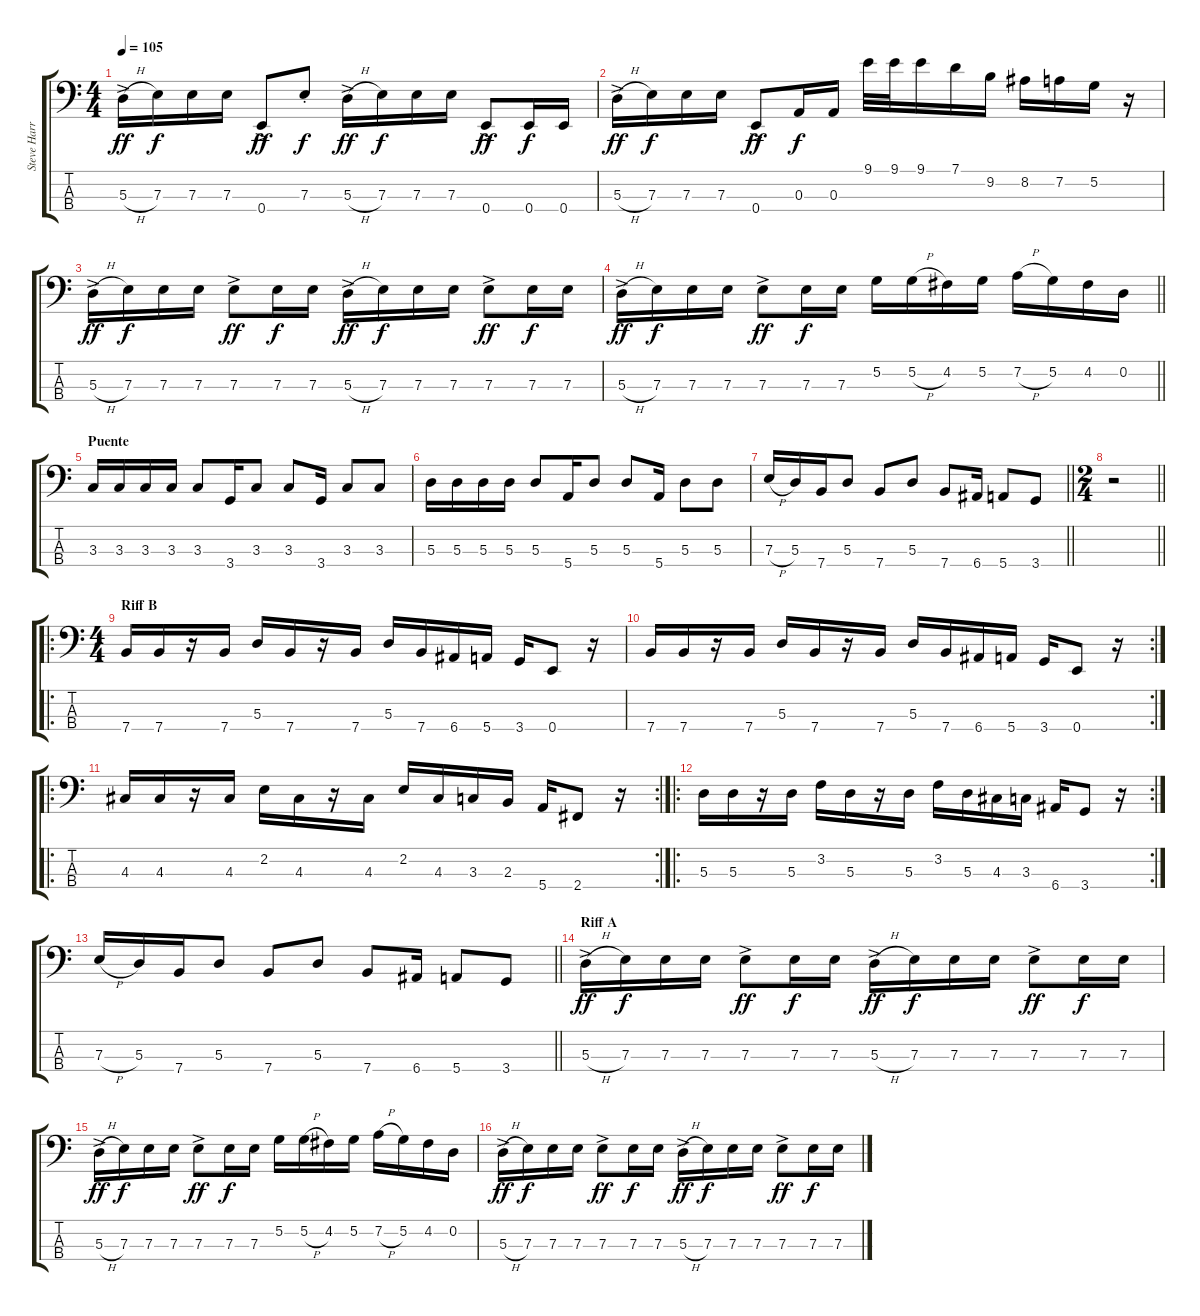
\track ("Steve Harris" "Steve Harr") {instrument electricbassfinger}
\staff {score tabs}
\tuning (G2 D2 A1 E1) {hide}
\ts (4 4)
\tempo 105
\clef f4
\ks c
5.3{h ac}.16{dy ff} 7.3.16{dy f} 7.3.16 7.3.16 0.4{ac}.8{dy ff} 7.3{st}.8{dy f} 5.3{h ac}.16{dy ff} 7.3.16{dy f} 7.3.16 7.3.16 0.4{ac}.8{dy ff} 0.4.16{dy f} 0.4.16 |
5.3{h ac}.16{dy ff} 7.3.16{dy f} 7.3.16 7.3.16 0.4{ac}.8{dy ff} 0.3.16{dy f} 0.3.16 9.1.32 9.1.32 9.1.16 7.1.16 9.2.16 8.2.16 7.2.16 5.2.16 r.16 |
5.3{h ac}.16{dy ff} 7.3.16{dy f} 7.3.16 7.3.16 7.3{ac}.8{dy ff} 7.3.16{dy f} 7.3.16 5.3{h ac}.16{dy ff} 7.3.16{dy f} 7.3.16 7.3.16 7.3{ac}.8{dy ff} 7.3.16{dy f} 7.3.16 |
\barLineRight lightlight
5.3{h ac}.16{dy ff} 7.3.16{dy f} 7.3.16 7.3.16 7.3{ac}.8{dy ff} 7.3.16{dy f} 7.3.16 5.2.16 5.2{h}.16 4.2.16 5.2.16 7.2{h}.16 5.2.16 4.2.16 0.2.16 |
\section ("" "Puente")
3.3.16 3.3.16 3.3.16 3.3.16 3.3.8 3.4.16 3.3.8 3.3.8 3.4.16 3.3.8 3.3.8 |
5.3.16 5.3.16 5.3.16 5.3.16 5.3.8 5.4.16 5.3.8 5.3.8 5.4.16 5.3.8 5.3.8 |
\barLineRight lightlight
7.3{h}.16 5.3.16 7.4.16 5.3.8 7.4.8 5.3.8 7.4.8 6.4.16 5.4.8 3.4.8 |
\ts (2 4)
\barLineRight lightlight
r.2 |
\ro
\ts (4 4)
\section ("" "Riff B")
7.4.16 7.4.16 r.16 7.4.16 5.3.16 7.4.16 r.16 7.4.16 5.3.16 7.4.16 6.4.16 5.4.16 3.4.16 0.4.8 r.16 |
\rc 2
7.4.16 7.4.16 r.16 7.4.16 5.3.16 7.4.16 r.16 7.4.16 5.3.16 7.4.16 6.4.16 5.4.16 3.4.16 0.4.8 r.16 |
\ro
\rc 2
4.3.16 4.3.16 r.16 4.3.16 2.2.16 4.3.16 r.16 4.3.16 2.2.16 4.3.16 3.3.16 2.3.16 5.4.16 2.4.8 r.16 |
\ro
\rc 2
5.3.16 5.3.16 r.16 5.3.16 3.2.16 5.3.16 r.16 5.3.16 3.2.16 5.3.16 4.3.16 3.3.16 6.4.16 3.4.8 r.16 |
\barLineRight lightlight
7.3{h}.16 5.3.16 7.4.16 5.3.8 7.4.8 5.3.8 7.4.8 6.4.16 5.4.8 3.4.8 |
\section ("" "Riff A")
5.3{h ac}.16{dy ff} 7.3.16{dy f} 7.3.16 7.3.16 7.3{ac}.8{dy ff} 7.3.16{dy f} 7.3.16 5.3{h ac}.16{dy ff} 7.3.16{dy f} 7.3.16 7.3.16 7.3{ac}.8{dy ff} 7.3.16{dy f} 7.3.16 |
5.3{h ac}.16{dy ff} 7.3.16{dy f} 7.3.16 7.3.16 7.3{ac}.8{dy ff} 7.3.16{dy f} 7.3.16 5.2.16 5.2{h}.16 4.2.16 5.2.16 7.2{h}.16 5.2.16 4.2.16 0.2.16 |
5.3{h ac}.16{dy ff} 7.3.16{dy f} 7.3.16 7.3.16 7.3{ac}.8{dy ff} 7.3.16{dy f} 7.3.16 5.3{h ac}.16{dy ff} 7.3.16{dy f} 7.3.16 7.3.16 7.3{ac}.8{dy ff} 7.3.16{dy f} 7.3.16
